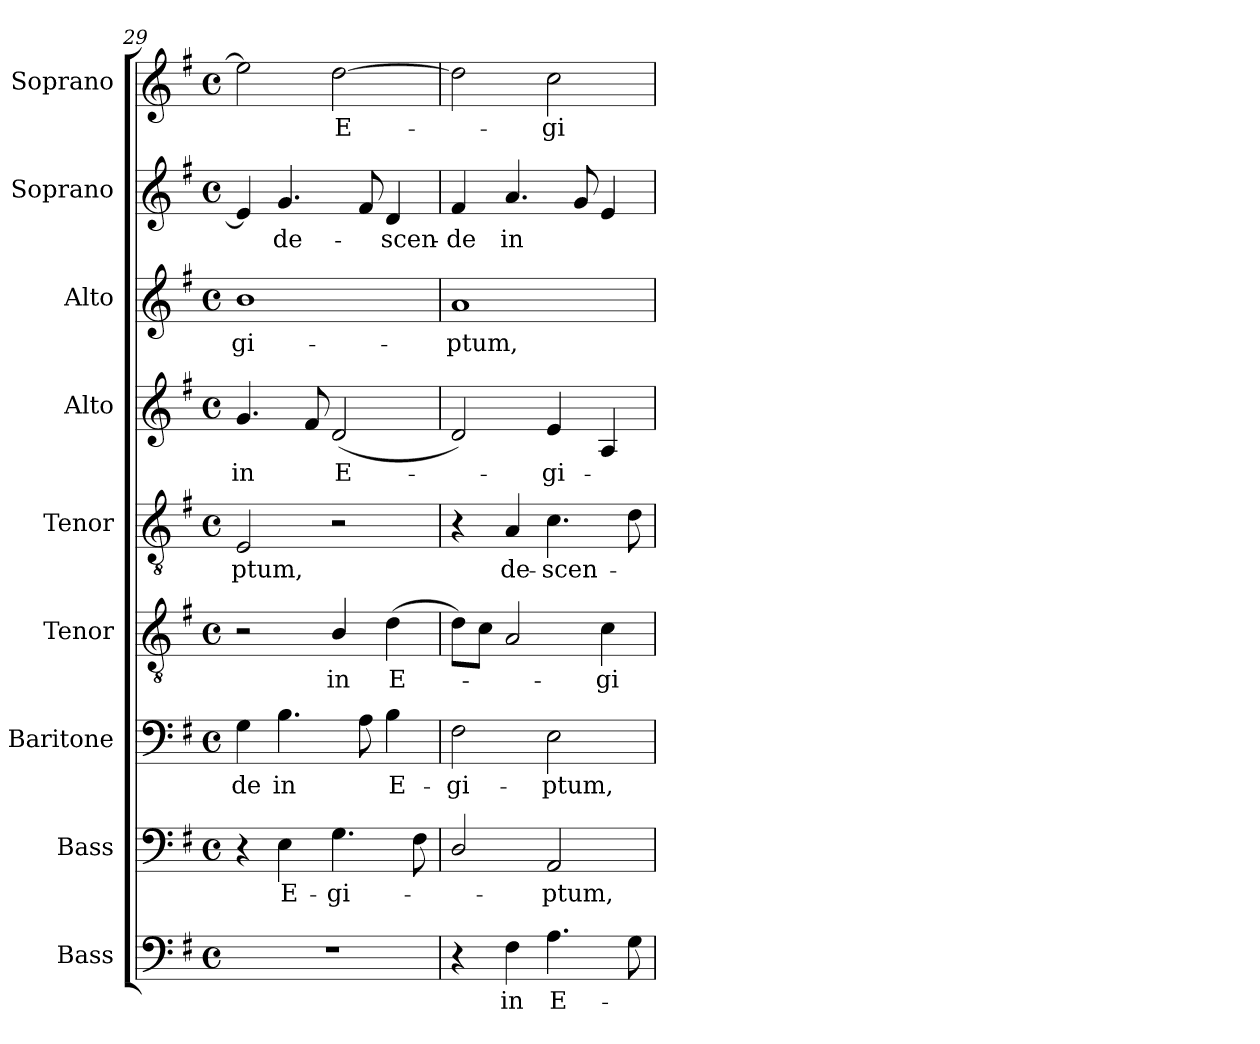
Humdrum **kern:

**kern	**text	**kern	**text	**kern	**text	**kern	**text	**kern	**text	**kern	**text	**kern	**text	**kern	**text	**kern	**text
*part9	*part9	*part8	*part8	*part7	*part7	*part6	*part6	*part5	*part5	*part4	*part4	*part3	*part3	*part2	*part2	*part1	*part1
*staff9	*staff9	*staff8	*staff8	*staff7	*staff7	*staff6	*staff6	*staff5	*staff5	*staff4	*staff4	*staff3	*staff3	*staff2	*staff2	*staff1	*staff1
*I"Bass	*	*I"Bass	*	*I"Baritone	*	*I"Tenor	*	*I"Tenor	*	*I"Alto	*	*I"Alto	*	*I"Soprano	*	*I"Soprano	*
*I'B.	*	*I'B.	*	*I'Bar.	*	*I'T.	*	*I'T.	*	*I'A.	*	*I'A.	*	*I'S.	*	*I'S.	*
!!LO:LB:g=z
*clefF4	*	*clefF4	*	*clefF4	*	*clefGv2	*	*clefGv2	*	*clefG2	*	*clefG2	*	*clefG2	*	*clefG2	*
*	*	*	*	*	*	*ITrd7c12	*	*ITrd7c12	*	*	*	*	*	*	*	*	*
*k[f#]	*	*k[f#]	*	*k[f#]	*	*k[f#]	*	*k[f#]	*	*k[f#]	*	*k[f#]	*	*k[f#]	*	*k[f#]	*
*G:	*	*G:	*	*G:	*	*G:	*	*G:	*	*G:	*	*G:	*	*G:	*	*G:	*
*M4/4	*	*M4/4	*	*M4/4	*	*M4/4	*	*M4/4	*	*M4/4	*	*M4/4	*	*M4/4	*	*M4/4	*
*met(c)	*	*met(c)	*	*met(c)	*	*met(c)	*	*met(c)	*	*met(c)	*	*met(c)	*	*met(c)	*	*met(c)	*
=29	=29	=29	=29	=29	=29	=29	=29	=29	=29	=29	=29	=29	=29	=29	=29	=29	=29
!	!	!	!	!	!LO:LY:b:color=#000000	!	!	!	!	!	!	!	!	!	!	!	!
!	!	!	!	!	!	!	!	!	!LO:LY:b:color=#000000	!	!	!	!	!	!	!	!
!	!	!	!	!	!	!	!	!	!	!	!LO:LY:b:color=#000000	!	!	!	!	!	!
!	!	!	!	!	!	!	!	!	!	!	!	!	!LO:LY:b:color=#000000	!	!	!	!
1r	.	4r	.	4Gi\	-de	2r	.	2EEi/	-ptum,	4.gi/	in	1bi	-gi-	4ei/]	.	2eei\]	.
!	!	!	!LO:LY:b:color=#000000	!	!	!	!	!	!	!	!	!	!	!	!	!	!
!	!	!	!	!	!LO:LY:b:color=#000000	!	!	!	!	!	!	!	!	!	!	!	!
!	!	!	!	!	!	!	!	!	!	!	!	!	!	!	!LO:LY:b:color=#000000	!	!
.	.	4Ei\	E-	4.Bi\	in	.	.	.	.	.	.	.	.	4.gi/	de-	.	.
.	.	.	.	.	.	.	.	.	.	8f#i/	.	.	.	.	.	.	.
!	!	!	!LO:LY:b:color=#000000	!	!	!	!	!	!	!	!	!	!	!	!	!	!
!	!	!	!	!	!	!	!LO:LY:b:color=#000000	!	!	!	!	!	!	!	!	!	!
!	!	!	!	!	!	!	!	!	!	!	!LO:LY:b:color=#000000	!	!	!	!	!	!
!	!	!	!	!	!	!	!	!	!	!	!	!	!	!	!	!	!LO:LY:b:color=#000000
.	.	4.Gi\	-gi-	.	.	4BBi/	in	2r	.	(2di/	E-	.	.	.	.	[2ddi\	E-
.	.	.	.	8Ai\	.	.	.	.	.	.	.	.	.	8f#i/	.	.	.
!	!	!	!	!	!LO:LY:b:color=#000000	!	!	!	!	!	!	!	!	!	!	!	!
!	!	!	!	!	!	!	!LO:LY:b:color=#000000	!	!	!	!	!	!	!	!	!	!
!	!	!	!	!	!	!	!	!	!	!	!	!	!	!	!LO:LY:b:color=#000000	!	!
.	.	.	.	4Bi\	E-	(4Di\	E-	.	.	.	.	.	.	4di/	-scen-	.	.
.	.	8F#i\	.	.	.	.	.	.	.	.	.	.	.	.	.	.	.
=30	=30	=30	=30	=30	=30	=30	=30	=30	=30	=30	=30	=30	=30	=30	=30	=30	=30
!	!	!	!	!	!LO:LY:b:color=#000000	!	!	!	!	!	!	!	!	!	!	!	!
!	!	!	!	!	!	!	!	!	!	!	!	!	!LO:LY:b:color=#000000	!	!	!	!
!	!	!	!	!	!	!	!	!	!	!	!	!	!	!	!LO:LY:b:color=#000000	!	!
4r	.	2Di/	.	2F#i\	-gi-	8Di\L)	.	4r	.	2di/)	.	1ai	-ptum,	4f#i/	-de	2ddi\]	.
.	.	.	.	.	.	8Ci\J	.	.	.	.	.	.	.	.	.	.	.
!	!LO:LY:b:color=#000000	!	!	!	!	!	!	!	!	!	!	!	!	!	!	!	!
!	!	!	!	!	!	!	!	!	!LO:LY:b:color=#000000	!	!	!	!	!	!	!	!
!	!	!	!	!	!	!	!	!	!	!	!	!	!	!	!LO:LY:b:color=#000000	!	!
4F#i\	in	.	.	.	.	2AAi/	.	4AAi/	de-	.	.	.	.	4.ai/	in	.	.
!	!LO:LY:b:color=#000000	!	!	!	!	!	!	!	!	!	!	!	!	!	!	!	!
!	!	!	!LO:LY:b:color=#000000	!	!	!	!	!	!	!	!	!	!	!	!	!	!
!	!	!	!	!	!LO:LY:b:color=#000000	!	!	!	!	!	!	!	!	!	!	!	!
!	!	!	!	!	!	!	!	!	!LO:LY:b:color=#000000	!	!	!	!	!	!	!	!
!	!	!	!	!	!	!	!	!	!	!	!LO:LY:b:color=#000000	!	!	!	!	!	!
!	!	!	!	!	!	!	!	!	!	!	!	!	!	!	!	!	!LO:LY:b:color=#000000
4.Ai\	E-	2AAi/	-ptum,	2Ei\	-ptum,	.	.	4.Ci\	-scen-	4ei/	-gi-	.	.	.	.	2cci\	-gi-
.	.	.	.	.	.	.	.	.	.	.	.	.	.	8gi/	.	.	.
!	!	!	!	!	!	!	!LO:LY:b:color=#000000	!	!	!	!	!	!	!	!	!	!
.	.	.	.	.	.	4Ci\	-gi-	.	.	4Ai/	.	.	.	4ei/	.	.	.
8Gi\	.	.	.	.	.	.	.	8Di\	.	.	.	.	.	.	.	.	.
=	=	=	=	=	=	=	=	=	=	=	=	=	=	=	=	=	=
*-	*-	*-	*-	*-	*-	*-	*-	*-	*-	*-	*-	*-	*-	*-	*-	*-	*-
